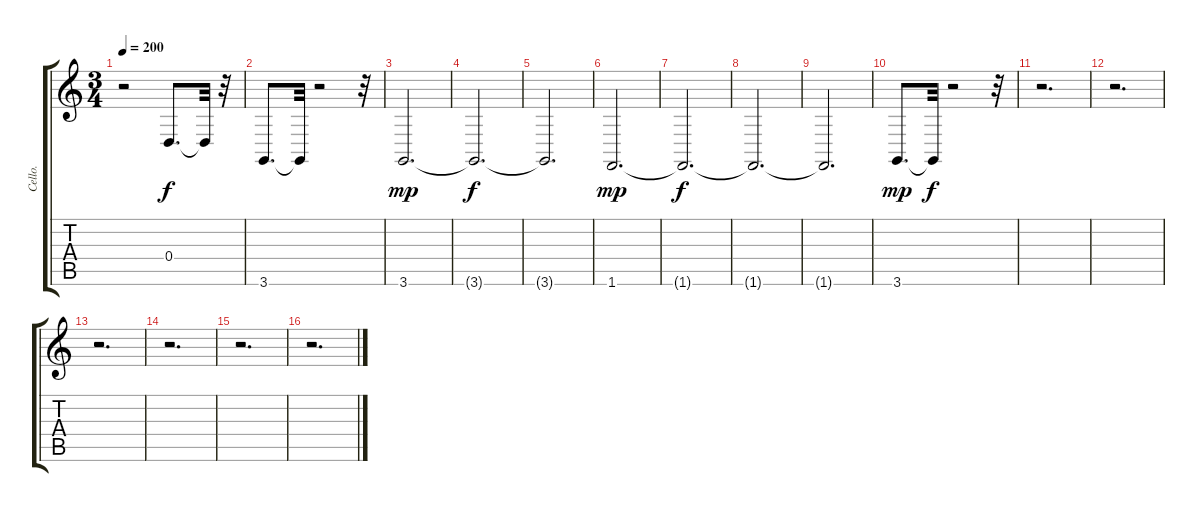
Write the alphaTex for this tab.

\track ("Cello." "Cello.") {instrument pizzicatostrings}
\staff {score tabs}
\tuning (E4 B3 G3 D3 A2 E2) {hide}
\ts (3 4)
\tempo 200
\clef g2
\ks c
r.2{dy f} 0.4.8{d} 0.4{t}.32 r.32 |
3.6.8{d} 3.6{t}.32 r.2 r.32 |
3.6.2{d dy mp instrument stringensemble2} |
3.6{t}.2{d dy f} |
3.6{t}.2{d} |
1.6.2{d dy mp} |
1.6{t}.2{d dy f} |
1.6{t}.2{d} |
1.6{t}.2{d} |
3.6.8{d dy mp} 3.6{t}.32{dy f} r.2 r.32 |
r.2{d} |
r.2{d} |
r.2{d} |
r.2{d} |
r.2{d} |
r.2{d}
